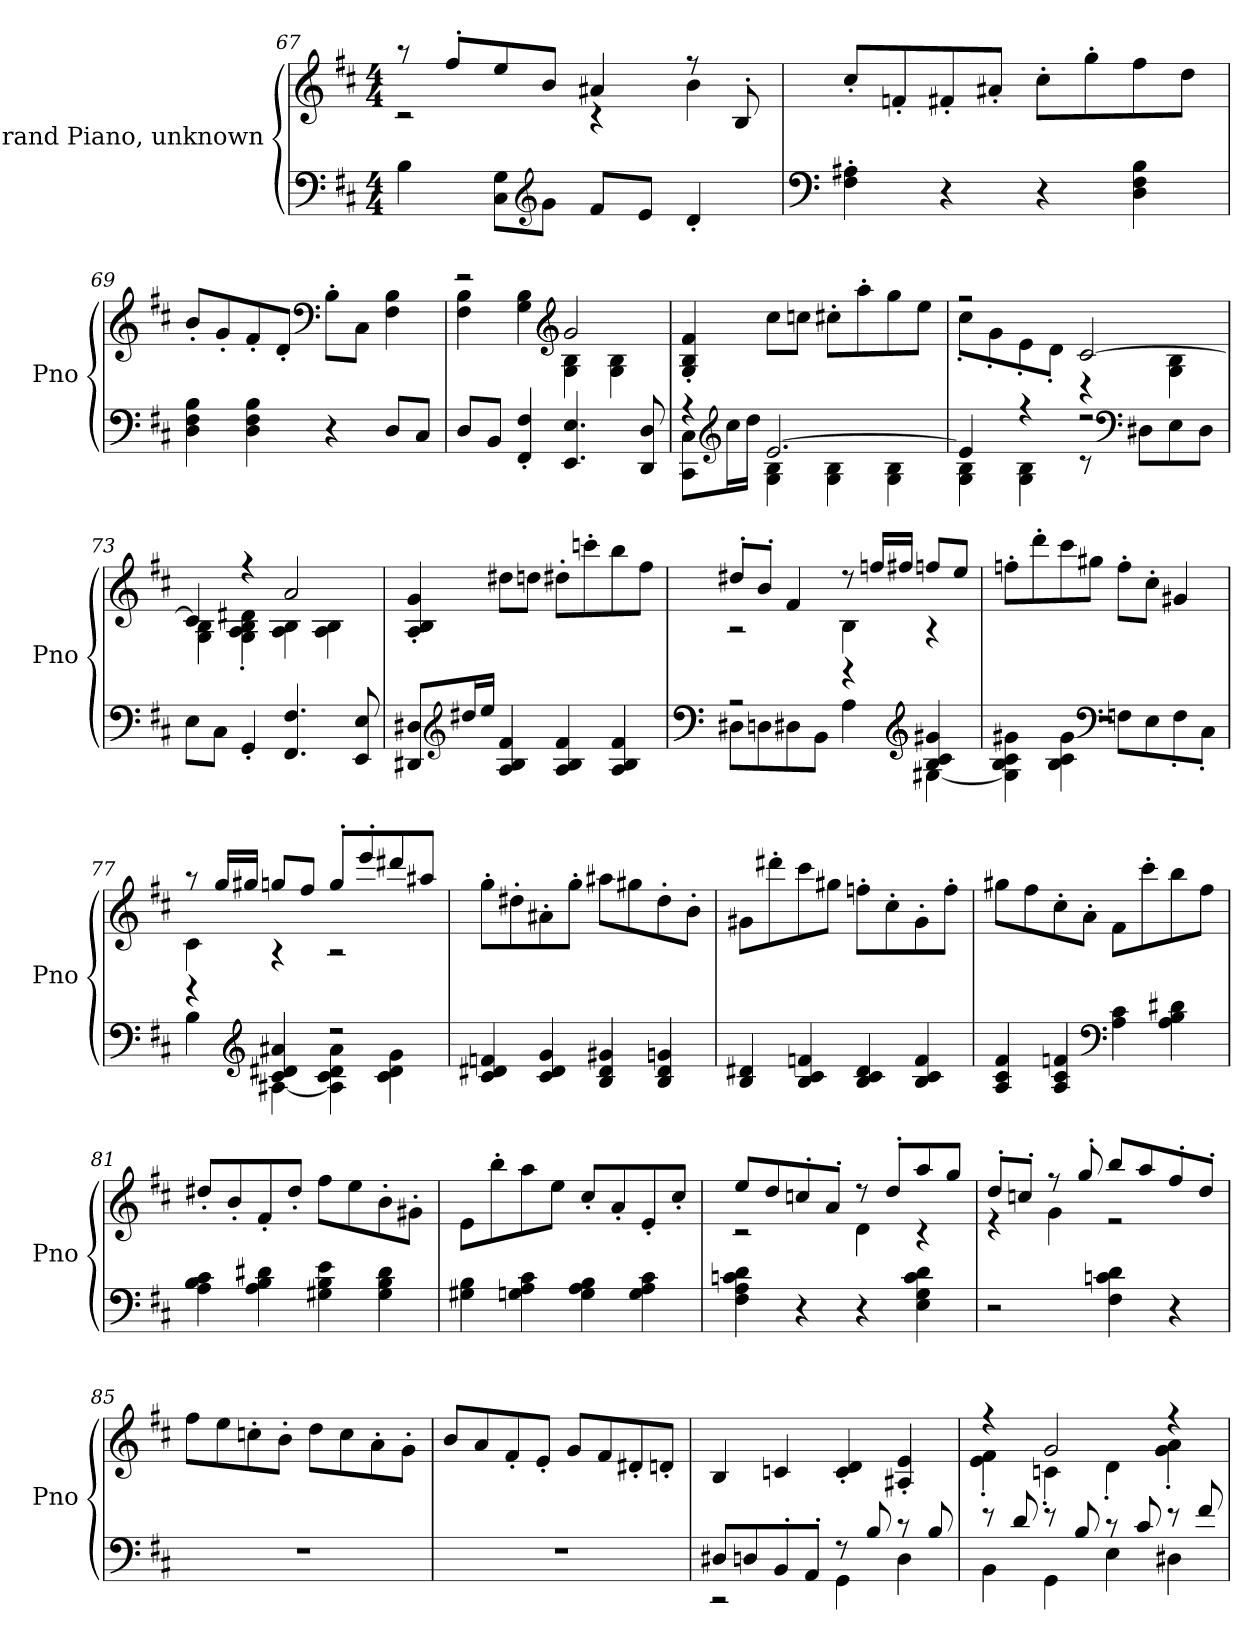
**kern	**kern
*part1	*part1
*staff2	*staff1
*I"Grand Piano, unknown	*
*I'Pno	*
*clefF4	*clefG2
*k[f#c#]	*k[f#c#]
*M4/4	*M4/4
=67	=67
*	*^
4B\	8r	2r
.	8ff#'/L	.
8C#\ 8G\L	8ee/	.
*clefG2	*	*
8g\J	8b/J	.
8f#/L	4a#X/	4r
8e/J	.	.
4d'/	8r	4b\
.	8B'/	.
*	*v	*v
=68	=68
*clefF4	*
4F#\' 4A#X\'	8cc#'/L
.	8fn'/
4r	8f#X'/
.	8a#X'/J
4r	8cc#'\L
.	8gg'\
4D\ 4F#\ 4B\	8ff#\
.	8dd\J
=69	=69
4D\ 4F#\ 4B\	8b'/L
.	8g'/
4D\ 4F#\ 4B\	8f#'/
.	8d'/J
*	*clefF4
4r	8B'\L
.	8C#\J
8D/L	4F#\ 4B\
8C#/J	.
!!LO:LB:g=z
=70	=70
*	*^
8D/L	2r	4F#\ 4B\
8BB/J	.	.
4FF#/' 4F#/'	.	4G\ 4B\
*	*clefG2	*
4.EE/ 4.E/	2g/	4G\ 4B\
.	.	4G\ 4B\
8DD/ 8D/	.	.
*	*v	*v
=71	=71
*^	*
4r	8CC#\ 8C#\L	4G/' 4B/' 4f#/'
*clefG2	*	*
.	16cc#\L	.
.	16dd\JJ	.
[2.e/	4G\ 4B\	8cc#\L
.	.	8ccn\J
.	4G\ 4B\	8cc#X'\L
.	.	8aa'\
.	4G\ 4B\	8gg\
.	.	8ee\J
=72	=72	=72
*	*	*^
4e/]	4G\ 4B\	2r	8cc#'\L
.	.	.	8g'\
4r	4G\ 4B\	.	8e'\
.	.	.	8d'\J
2r	8r	[2c#/	4r
*clefF4	*	*	*
.	8D#X\L	.	.
.	8E\	.	4G\ 4B\
.	8D#\J	.	.
*v	*v	*	*
=73	=73	=73
8E\L	4c#/]	4G\ 4B\
8C#\J	.	.
4GG'/	4r	4G\' 4A\' 4B\' 4d#X\'
4.FF#/ 4.F#/	2a/	4A\ 4B\
.	.	4A\ 4B\
8EE/ 8E/	.	.
*	*v	*v
!!LO:LB:g=z
=74	=74
8DD#X/ 8D#X/L	4A/' 4B/' 4g/'
*clefG2	*
16dd#X/L	.
16ee/JJ	.
4A/ 4B/ 4f#/	8dd#X\L
.	8ddn\J
4A/ 4B/ 4f#/	8dd#X'\L
.	8cccn'\
4A/ 4B/ 4f#/	8bb\
.	8ff#\J
=75	=75
*clefF4	*
*^	*^
2r	8D#X\L	8dd#X'/L	2r
.	8Dn\	8b'/J	.
.	8D#X\	4f#/	.
.	8BB\J	.	.
4r	4A\	8r	4B\
.	.	16ffn/LL	.
.	.	16ff#X/JJ	.
*clefG2	*	*	*
4B/ 4c#/ 4g#X/	[4G#X\	8ffn/L	4r
.	.	8ee/J	.
*	*	*v	*v
=76	=76	=76
1r	4G#\] 4B\ 4c#\ 4g#X\	8ffn'\L
.	.	8ddd'\
.	4B\ 4c#\ 4g#\	8ccc#\
.	.	8gg#X\J
*clefF4	*	*
.	8Fn\L	8ff'\L
.	8E\	8cc#'\J
.	8F'\	4g#X/
.	8C#'\J	.
!!LO:PB:g=z
=77	=77	=77
*	*	*^
4r	4B\	8r	4c#\
.	.	16gg/LL	.
.	.	16gg#X/JJ	.
*clefG2	*	*	*
4c#/ 4d#X/ 4a#X/	[4A#X\	8ggn/L	4r
.	.	8ff#/J	.
2r	4A#\] 4c#\ 4d#\ 4a#\	8gg'/L	2r
.	.	8eee'/	.
.	4c#\ 4d#\ 4g\	8ddd#X/	.
.	.	8aa#X/J	.
*v	*v	*	*
*	*v	*v
=78	=78
4c#/ 4d#X/ 4fn/	8gg'\L
.	8dd#X'\
4c#/ 4d#/ 4g/	8a#X'\
.	8gg'\J
4B/ 4d#/ 4g#X/	8aa#X\L
.	8gg#X\
4B/ 4d#/ 4gn/	8dd#'\
.	8b'\J
=79	=79
4B/ 4d#X/	8g#X\L
.	8ddd#X'\
4B/ 4c#/ 4fn/	8ccc#\
.	8gg#X\J
4B/ 4c#/ 4d#/	8ffn'\L
.	8cc#'\
4B/ 4c#/ 4f/	8g#'\
.	8ff'\J
!!LO:LB:g=z
=80	=80
4A/ 4c#/ 4f#/	8gg#X\L
.	8ff#\
4A/ 4c#/ 4fn/	8cc#'\
.	8a'\J
*clefF4	*
4A\ 4c#\	8f#\L
.	8ccc#'\
4A\ 4B\ 4d#X\	8bb\
.	8ff#\J
=81	=81
4A\ 4B\ 4c#\	8dd#X'/L
.	8b'/
4A\ 4B\ 4d#X\	8f#'/
.	8dd#'/J
4G#X\ 4B\ 4e\	8ff#\L
.	8ee\
4G#\ 4B\ 4d#\	8b'\
.	8g#X'\J
=82	=82
4G#X\ 4B\	8e\L
.	8bb'\
4Gn\ 4A\ 4c#\	8aa\
.	8ee\J
4G\ 4A\ 4B\	8cc#'/L
.	8a'/
4G\ 4A\ 4c#\	8e'/
.	8cc#'/J
=83	=83
*	*^
4F#\ 4A\ 4cn\ 4d\	8ee/L	2r
.	8dd/	.
4r	8ccn'/	.
.	8a'/J	.
4r	8r	4d\
.	8dd'/L	.
4E\ 4G\ 4c\ 4d\	8aa/	4r
.	8gg/J	.
!!LO:LB:g=z	!!
=84	=84	=84
2r	8dd'/L	4r
.	8ccn'/J	.
.	8r	4g\
.	8gg'/	.
4F#\ 4cn\ 4d\	8bb/L	2r
.	8aa/	.
4r	8ff#'/	.
.	8dd'/J	.
*	*v	*v
=85	=85
1r	8ff#\L
.	8ee\
.	8ccn'\
.	8b'\J
.	8dd\L
.	8cc\
.	8a'\
.	8g'\J
=86	=86
1r	8b/L
.	8a/
.	8f#'/
.	8e'/J
.	8g/L
.	8f#/
.	8d#X'/
.	8dn'/J
=87	=87
*^	*
8D#X/L	2r	4B/
8Dn/	.	.
8BB'/	.	4cn/
8AA'/J	.	.
8r	4GG\	4c/' 4d/'
8B/	.	.
8r	4D\	4A#X/' 4e/'
8B/	.	.
!!LO:LB:g=z
=88	=88	=88
*	*	*^
8r	4BB\	4r	4e\' 4f#\'
8d/	.	.	.
8r	4GG\	2g/	4cn'\
8B/	.	.	.
8r	4E\	.	4d'\
8c#/	.	.	.
8r	4D#X\	4r	4g\' 4a\'
8f#/	.	.	.
*v	*v	*	*
*	*v	*v
=	=
*-	*-
